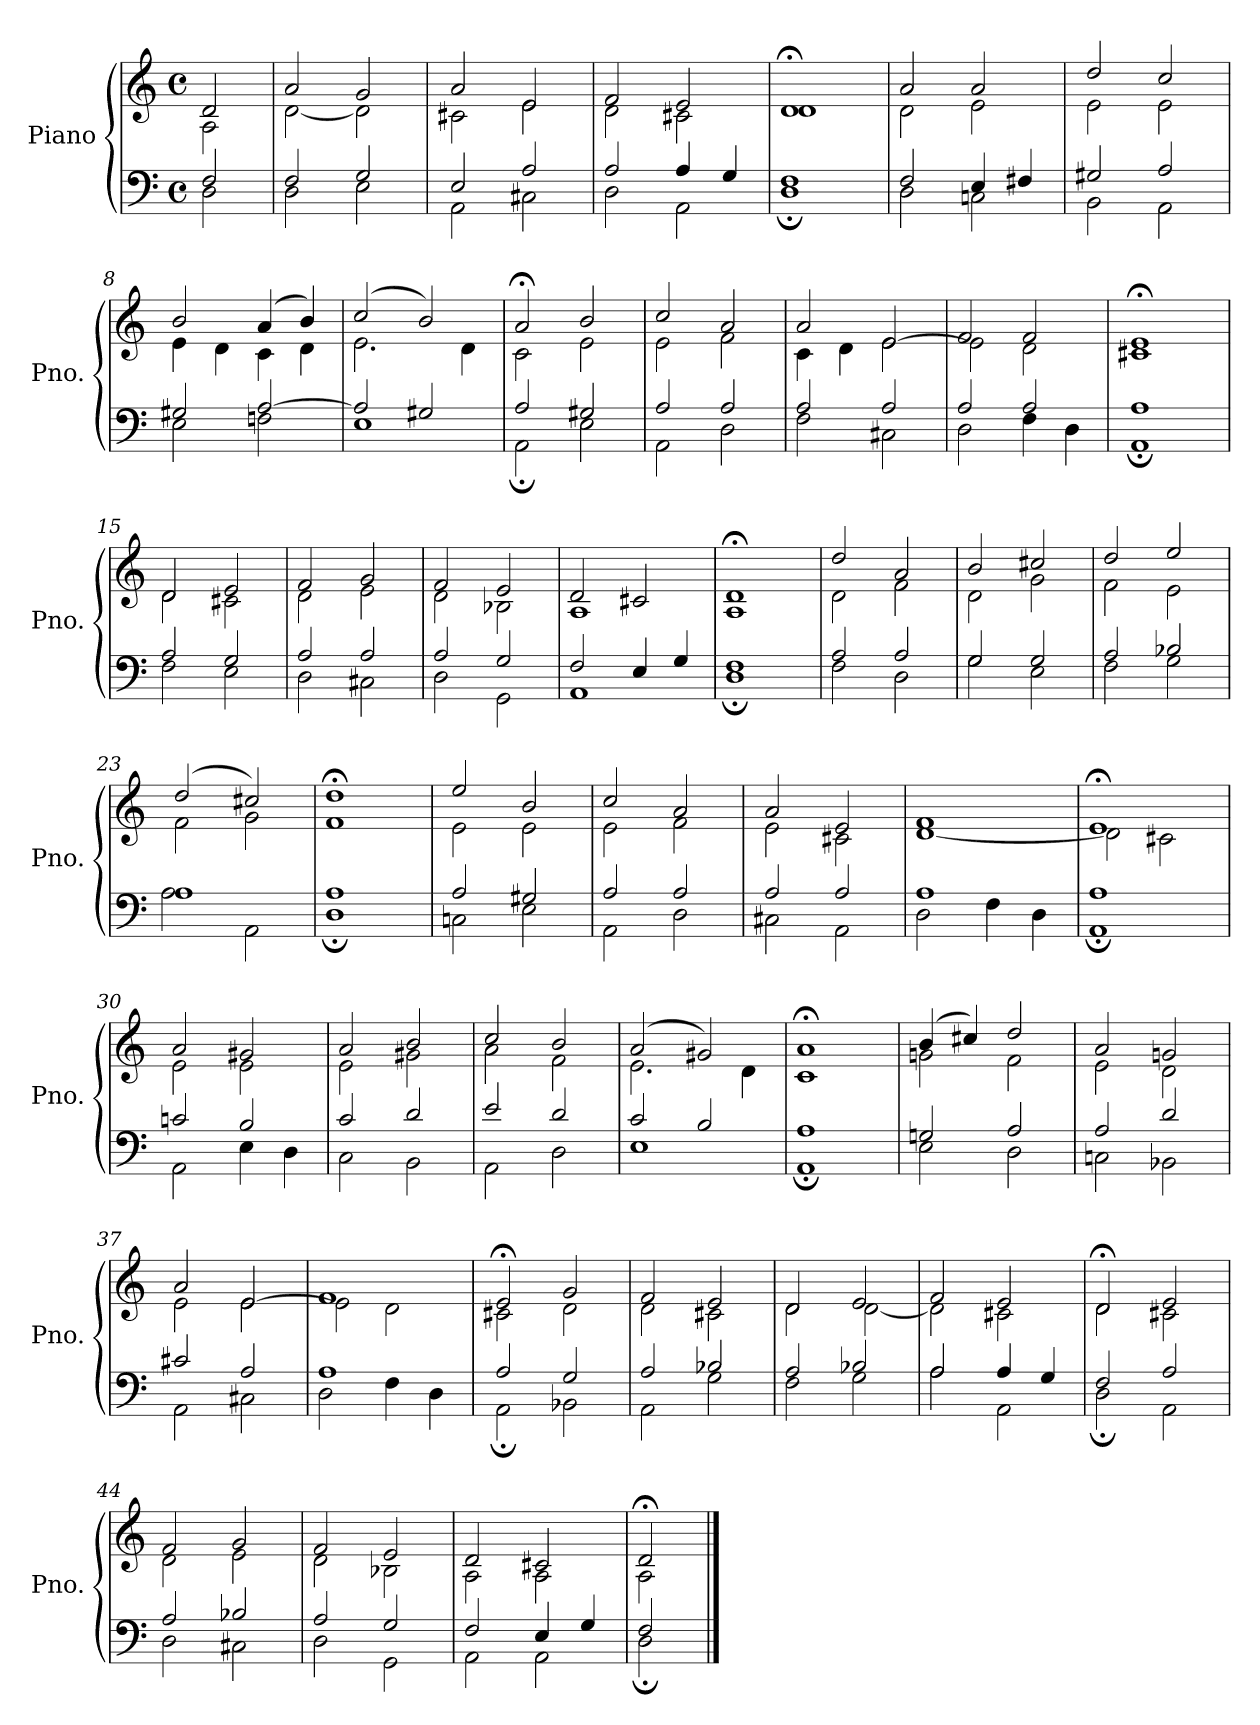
**kern	**kern
*part1	*part1
*staff2	*staff1
*I"Piano	*
*I'Pno.	*
*clefF4	*clefG2
*k[]	*k[]
*M4/4	*M4/4
*met(c)	*met(c)
=1	=1
*^	*^
2F/	2D\	2d/	2A\
=2	=2	=2	=2
2F/	2D\	2a/	[2d\
2G/	2E\	2g/	2d\]
=3	=3	=3	=3
2E/	2AA\	2a/	2c#X\
2A/	2C#X\	2e/	2e\
=4	=4	=4	=4
2A/	2D\	2f/	2d\
4A/	2AA\	2e/	2c#X\
4G/	.	.	.
=5	=5	=5	=5
1F	1D;	1d;<	1d
=6	=6	=6	=6
2F/	2D\	2a/	2d\
4E/	2Cn\	2a/	2e\
4F#X/	.	.	.
=7	=7	=7	=7
2G#X/	2BB\	2dd/	2e\
2A/	2AA\	2cc/	2e\
=8	=8	=8	=8
2G#X/	2E\	2b/	4e\
.	.	.	4d\
[2A/	2Fn\	(4a/	4c\
.	.	4b/)	4d\
=9	=9	=9	=9
2A/]	1E	(2cc/	2.e\
2G#X/	.	2b/)	.
.	.	.	4d\
=10	=10	=10	=10
2A/	2AA;\	2a;</	2c\
2G#X/	2E\	2b/	2e\
!!LO:LB:g=z	!!
=11	=11	=11	=11
2A/	2AA\	2cc/	2e\
2A/	2D\	2a/	2f\
=12	=12	=12	=12
2A/	2F\	2a/	4c\
.	.	.	4d\
2A/	2C#X\	[2e/	2e\
=13	=13	=13	=13
2A/	2D\	2f/	2e\]
2A/	4F\	2f/	2d\
.	4D\	.	.
=14	=14	=14	=14
1A	1AA;	1e;<	1c#X
=15	=15	=15	=15
2A/	2F\	2d/	2d\
2G/	2E\	2e/	2c#X\
=16	=16	=16	=16
2A/	2D\	2f/	2d\
2A/	2C#X\	2g/	2e\
=17	=17	=17	=17
2A/	2D\	2f/	2d\
2G/	2GG\	2e/	2B-X\
=18	=18	=18	=18
2F/	1AA	2d/	1A
4E/	.	2c#X/	.
4G/	.	.	.
=19	=19	=19	=19
1F	1D;	1d;<	1A
=20	=20	=20	=20
2A/	2F\	2dd/	2d\
2A/	2D\	2a/	2f\
!!LO:LB:g=z	!!
=21	=21	=21	=21
2G/	2G\	2b/	2d\
2G/	2E\	2cc#X/	2g\
=22	=22	=22	=22
2A/	2F\	2dd/	2f\
2B-X/	2G\	2ee/	2e\
=23	=23	=23	=23
1A	2A\	(2dd/	2f\
.	2AA\	2cc#X/)	2g\
=24	=24	=24	=24
1A	1D;	1dd;<	1f
=25	=25	=25	=25
2A/	2Cn\	2ee/	2e\
2G#X/	2E\	2b/	2e\
=26	=26	=26	=26
2A/	2AA\	2cc/	2e\
2A/	2D\	2a/	2f\
=27	=27	=27	=27
2A/	2C#X\	2a/	2e\
2A/	2AA\	2e/	2c#X\
=28	=28	=28	=28
1A	2D\	1f	[1d
.	4F\	.	.
.	4D\	.	.
=29	=29	=29	=29
1A	1AA;	1e;<	2d\]
.	.	.	2c#X\
=30	=30	=30	=30
2cn/	2AA\	2a/	2e\
2B/	4E\	2g#X/	2e\
.	4D\	.	.
!!LO:LB:g=z	!!
=31	=31	=31	=31
2c/	2C\	2a/	2e\
2d/	2BB\	2b/	2g#X\
=32	=32	=32	=32
2e/	2AA\	2cc/	2a\
2d/	2D\	2b/	2f\
=33	=33	=33	=33
2c/	1E	(2a/	2.e\
2B/	.	2g#X/)	.
.	.	.	4d\
=34	=34	=34	=34
1A	1AA;	1a;<	1c
=35	=35	=35	=35
2Gn/	2E\	(4b/	2gn\
.	.	4cc#X/)	.
2A/	2D\	2dd/	2f\
=36	=36	=36	=36
2A/	2Cn\	2a/	2e\
2d/	2BB-X\	2gn/	2d\
=37	=37	=37	=37
2c#X/	2AA\	2a/	2e\
2A/	2C#X\	[2e/	2e\
=38	=38	=38	=38
1A	2D\	1f	2e\]
.	4F\	.	2d\
.	4D\	.	.
=39	=39	=39	=39
2A/	2AA;\	2e;</	2c#X\
2G/	2BB-X\	2g/	2d\
=40	=40	=40	=40
2A/	2AA\	2f/	2d\
2B-X/	2G\	2e/	2c#X\
!!LO:LB:g=z	!!
=41	=41	=41	=41
2A/	2F\	2d/	2d\
2B-X/	2G\	2e/	[2d\
=42	=42	=42	=42
2A/	2A\	2f/	2d\]
4A/	2AA\	2e/	2c#X\
4G/	.	.	.
=43	=43	=43	=43
2F/	2D;\	2d;</	2d\
2A/	2AA\	2e/	2c#X\
=44	=44	=44	=44
2A/	2D\	2f/	2d\
2B-X/	2C#X\	2g/	2e\
=45	=45	=45	=45
2A/	2D\	2f/	2d\
2G/	2GG\	2e/	2B-X\
=46	=46	=46	=46
2F/	2AA\	2d/	2A\
4E/	2AA\	2c#X/	2A\
4G/	.	.	.
=47	=47	=47	=47
2F/	2D;\	2d;</	2A\
*v	*v	*	*
*	*v	*v
==	==
*-	*-
